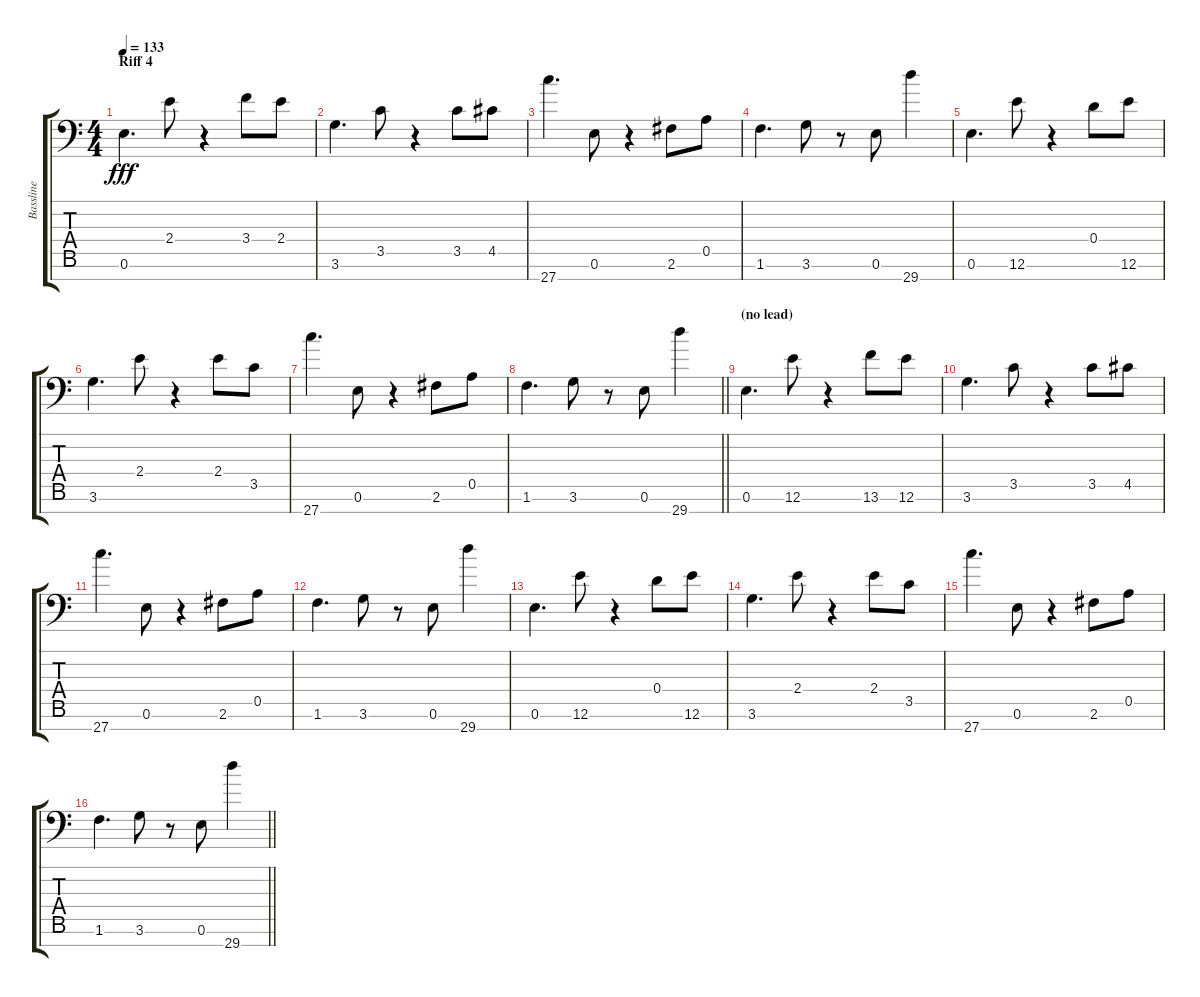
\track ("Bassline" "Bassline") {instrument synthbass1}
\staff {score tabs}
\tuning (C8 B3 G3 D3 A2 E2 A-1) {hide}
\ts (4 4)
\section ("" "Riff 4")
\tempo 133
\clef f4
\ks c
0.6.4{d dy fff} 2.4.8 r.4 3.4.8 2.4.8 |
3.6.4{d} 3.5.8 r.4 3.5.8 4.5.8 |
27.7.4{d} 0.6.8 r.4 2.6.8 0.5.8 |
1.6.4{d} 3.6.8 r.8 0.6.8 29.7.4 |
0.6.4{d} 12.6.8 r.4 0.4.8 12.6.8 |
3.6.4{d} 2.4.8 r.4 2.4.8 3.5.8 |
27.7.4{d} 0.6.8 r.4 2.6.8 0.5.8 |
\barLineRight lightlight
1.6.4{d} 3.6.8 r.8 0.6.8 29.7.4 |
\section ("" "(no lead)")
0.6.4{d} 12.6.8 r.4 13.6.8 12.6.8 |
3.6.4{d} 3.5.8 r.4 3.5.8 4.5.8 |
27.7.4{d} 0.6.8 r.4 2.6.8 0.5.8 |
1.6.4{d} 3.6.8 r.8 0.6.8 29.7.4 |
0.6.4{d} 12.6.8 r.4 0.4.8 12.6.8 |
3.6.4{d} 2.4.8 r.4 2.4.8 3.5.8 |
27.7.4{d} 0.6.8 r.4 2.6.8 0.5.8 |
\barLineRight lightlight
1.6.4{d} 3.6.8 r.8 0.6.8 29.7.4
